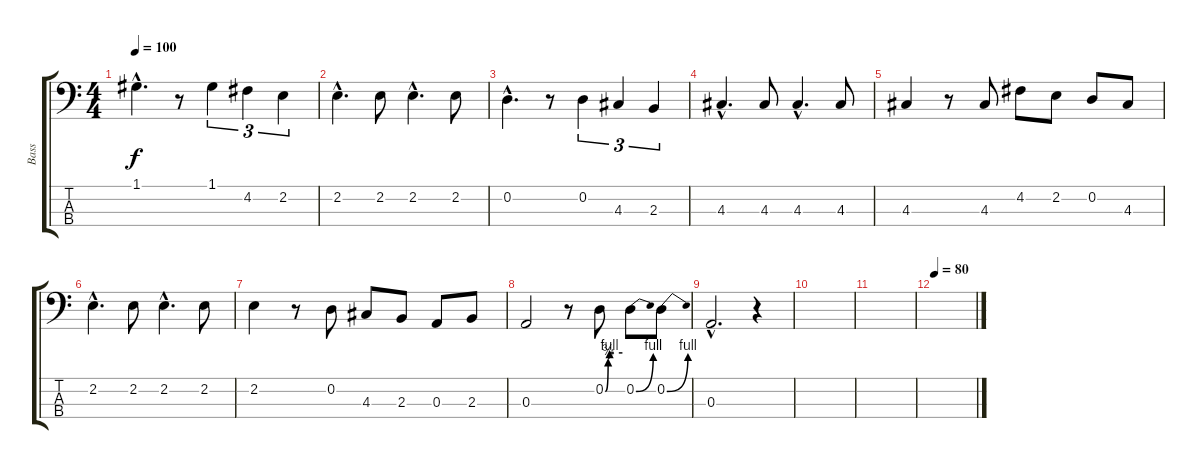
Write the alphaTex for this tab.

\track ("Bass" "Bass") {instrument electricbassfinger}
\staff {score tabs}
\tuning (G2 D2 A1 E1) {hide}
\ts (4 4)
\tempo 100
\clef f4
\ks c
1.1{hac}.4{d dy f} r.8 1.1.4{tu (3 2)} 4.2.4{tu (3 2)} 2.2.4{tu (3 2)} |
2.2{hac}.4{d} 2.2.8 2.2{hac}.4{d} 2.2.8 |
0.2{hac}.4{d} r.8 0.2.4{tu (3 2)} 4.3.4{tu (3 2)} 2.3.4{tu (3 2)} |
4.3{hac}.4{d} 4.3.8 4.3{hac}.4{d} 4.3.8 |
4.3.4 r.8 4.3.8 4.2.8 2.2.8 0.2.8 4.3.8 |
2.2{hac}.4{d} 2.2.8 2.2{hac}.4{d} 2.2.8 |
2.2.4 r.8 0.2.8 4.3.8 2.3.8 0.3.8 2.3.8 |
0.3.2 r.8 0.2{be (custom 0 0 10 3 15 4 30 4 60 4)}.8 0.2{be (bend 0 0 60 4)}.8 0.2{be (bend 0 0 60 4)}.8 |
0.3{hac}.2{d} r.4 |
|
|
\tempo 80
